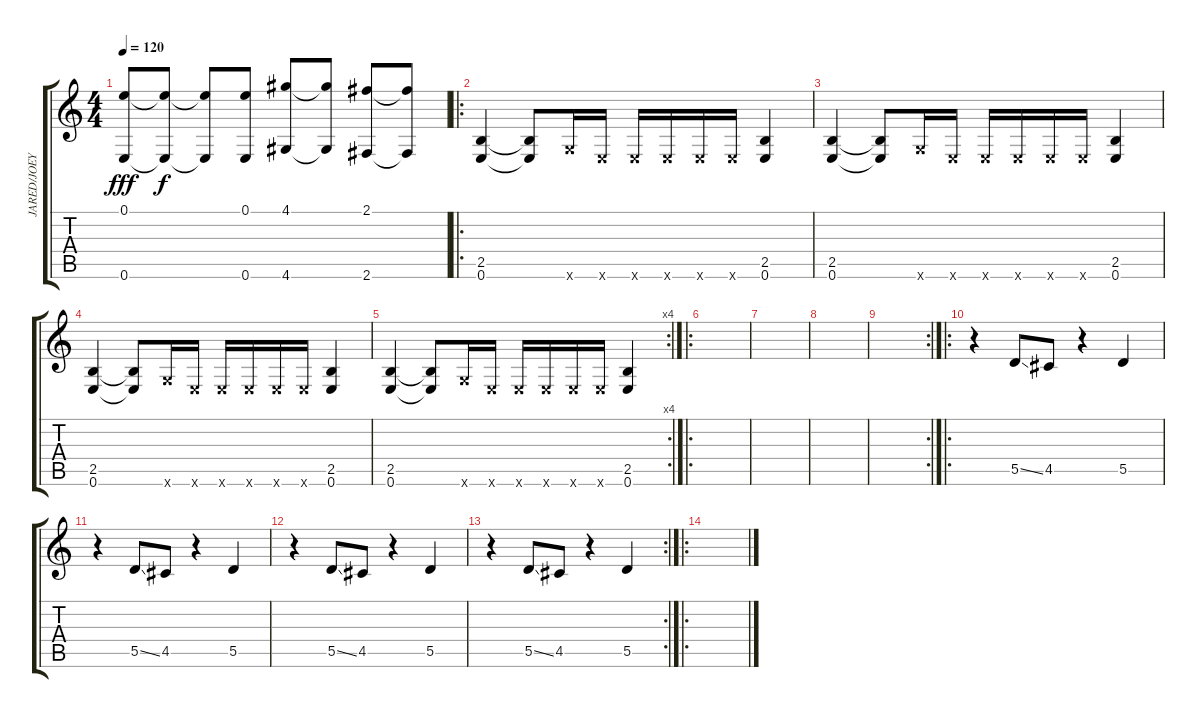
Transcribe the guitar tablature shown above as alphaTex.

\track ("JARED/JOEY" "JARED/JOEY") {instrument distortionguitar}
\staff {score tabs}
\tuning (E4 B3 G3 D3 A2 E2) {hide}
\ts (4 4)
\tempo 120
\clef g2
\ks c
(0.1 0.6).8{dy fff volume 7 instrument steeldrums} (0.1{t} 0.6{t}).8{dy f} (0.1{t} 0.6{t}).8 (0.1 0.6).8 (4.1 4.6).8 (4.1{t} 4.6{t}).8 (2.1 2.6).8 (2.1{t} 2.6{t}).8 |
\ro
(2.5 0.6).4{instrument distortionguitar} (2.5{t} 0.6{t}).8 3.6{x}.16 0.6{x}.16 0.6{x}.16 0.6{x}.16 0.6{x}.16 0.6{x}.16 (2.5 0.6).4 |
(2.5 0.6).4 (2.5{t} 0.6{t}).8 3.6{x}.16 0.6{x}.16 0.6{x}.16 0.6{x}.16 0.6{x}.16 0.6{x}.16 (2.5 0.6).4 |
(2.5 0.6).4 (2.5{t} 0.6{t}).8 3.6{x}.16 0.6{x}.16 0.6{x}.16 0.6{x}.16 0.6{x}.16 0.6{x}.16 (2.5 0.6).4 |
\rc 4
(2.5 0.6).4 (2.5{t} 0.6{t}).8 3.6{x}.16 0.6{x}.16 0.6{x}.16 0.6{x}.16 0.6{x}.16 0.6{x}.16 (2.5 0.6).4 |
\ro
|
|
|
\rc 2
|
\ro
r.4 5.5{ss}.8 4.5.8 r.4 5.5.4 |
r.4 5.5{ss}.8 4.5.8 r.4 5.5.4 |
r.4 5.5{ss}.8 4.5.8 r.4 5.5.4 |
\rc 2
r.4 5.5{ss}.8 4.5.8 r.4 5.5.4 |
\ro
